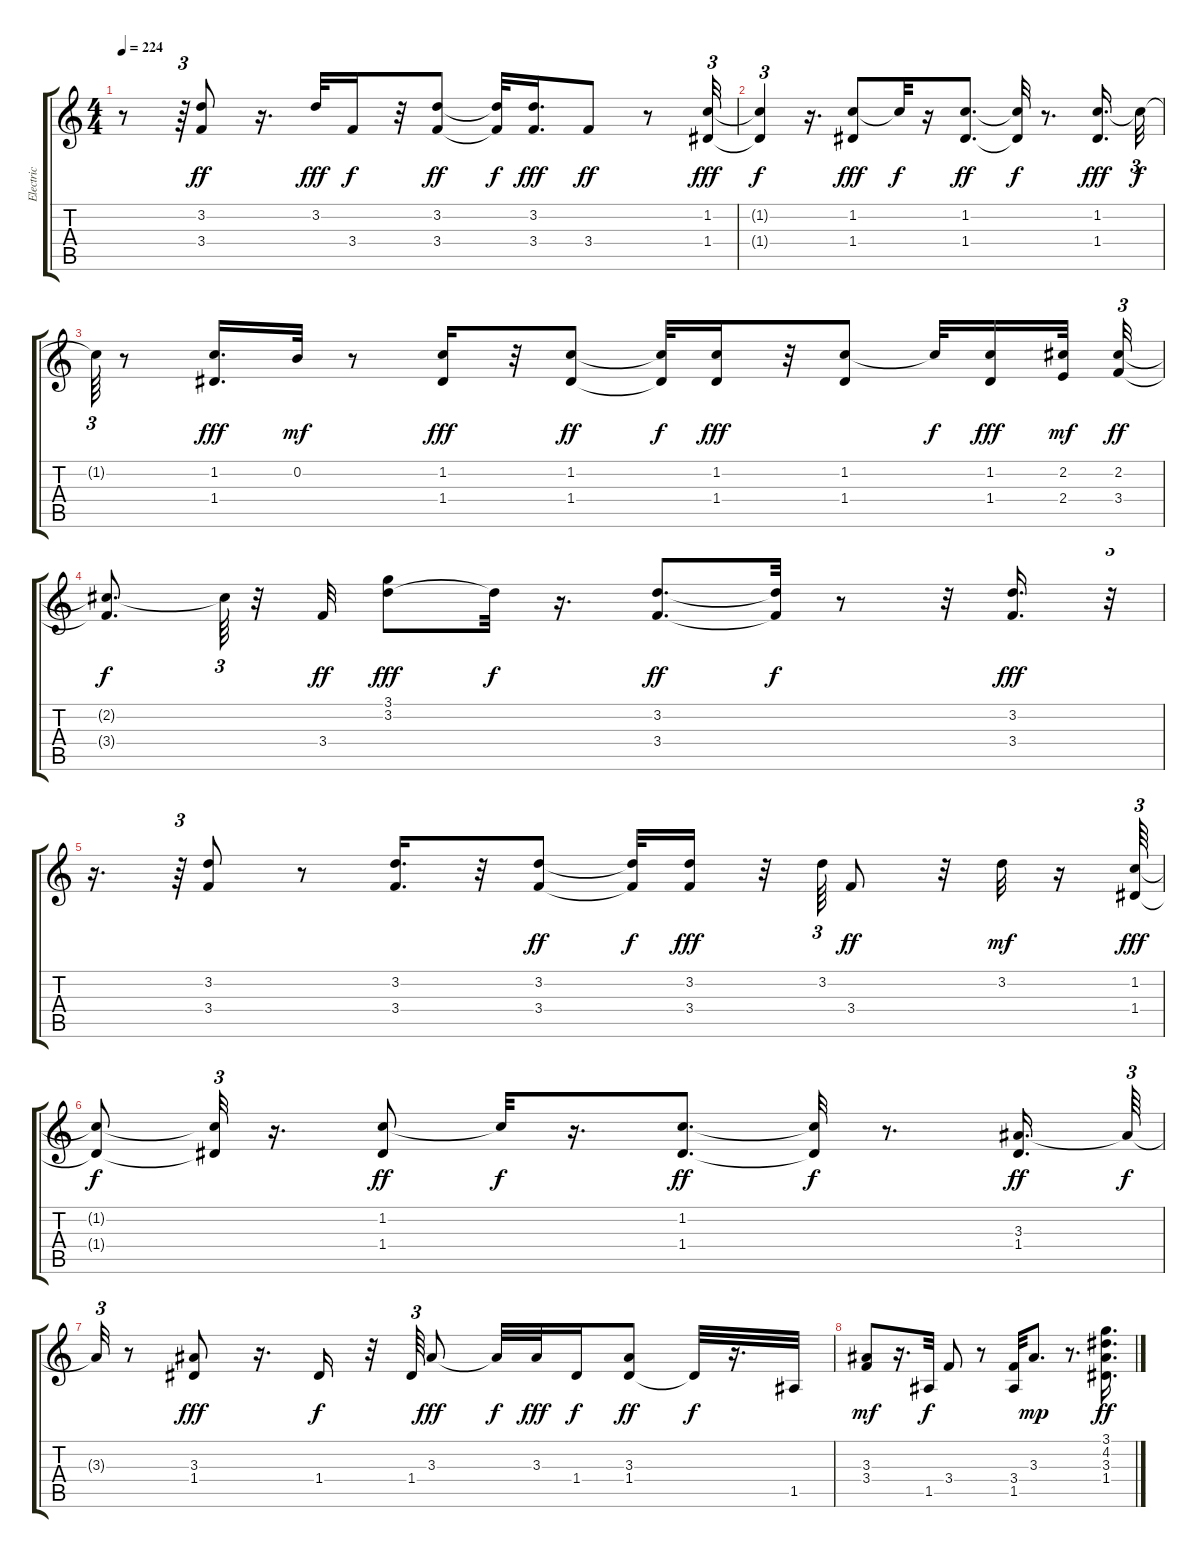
\track ("Electric" "Electric") {instrument electricguitarclean}
\staff {score tabs}
\tuning (E4 B3 G3 D3 A2 E2) {hide}
\ts (4 4)
\tempo 224
\clef g2
\ks c
r.8{dy ff} r.64{tu (3 2)} (3.2 3.4).8 r.16{d} 3.2.32{dy fff} 3.4.16{dy f} r.32 (3.2 3.4).8{dy ff} (3.2{t} 3.4{t}).32{dy f} (3.2 3.4).16{d dy fff} 3.4.8{dy ff} r.8 (1.2 1.4).32{tu (3 2) dy fff} |
(1.2{t} 1.4{t}).4{tu (3 2) dy f} r.16{d} (1.2 1.4).8{dy fff} 1.2{t}.32{dy f} r.16 (1.2 1.4).8{d dy ff} (1.2{t} 1.4{t}).32{dy f} r.8{d} (1.2 1.4).16{d dy fff} 1.2{t}.32{tu (3 2) dy f} |
1.2{t}.64{tu (3 2)} r.8 (1.2 1.4).16{d dy fff} 0.2.32{dy mf} r.8 (1.2 1.4).16{dy fff} r.32 (1.2 1.4).8{dy ff} (1.2{t} 1.4{t}).32{dy f} (1.2 1.4).16{dy fff} r.32 (1.2 1.4).8 1.2{t}.32{dy f} (1.2 1.4).16{dy fff} (2.2 2.4).32{dy mf} (2.2 3.4).32{tu (3 2) dy ff} |
(2.2{t} 3.4{t}).8{d dy f} 2.2{t}.64{tu (3 2)} r.32 3.4.32{dy ff} (3.1 3.2).8{dy fff} 3.2{t}.32{dy f} r.16{d} (3.2 3.4).8{d dy ff} (3.2{t} 3.4{t}).32{dy f} r.8 r.32 (3.2 3.4).16{d dy fff} r.32{tu (3 2)} |
r.16{d} r.64{tu (3 2)} (3.2 3.4).8 r.8 (3.2 3.4).16{d} r.32 (3.2 3.4).8{dy ff} (3.2{t} 3.4{t}).32{dy f} (3.2 3.4).16{dy fff} r.32 3.2.64{tu (3 2)} 3.4.8{dy ff} r.32 3.2.32{dy mf} r.16 (1.2 1.4).64{tu (3 2) dy fff} |
(1.2{t} 1.4{t}).8{dy f} (1.2{t} 1.4{t}).32{tu (3 2)} r.16{d} (1.2 1.4).8{dy ff} 1.2{t}.32{dy f} r.16{d} (1.2 1.4).8{d dy ff} (1.2{t} 1.4{t}).32{dy f} r.8{d} (3.3 1.4).16{d dy ff} 3.3{t}.64{tu (3 2) dy f} |
3.3{t}.32{tu (3 2)} r.8 (3.3 1.4).8{dy fff} r.16{d} 1.4.16{dy f} r.32 1.4.64{tu (3 2)} 3.3.8{dy fff} 3.3{t}.32{dy f} 3.3.32{dy fff} 1.4.16{dy f} (3.3 1.4).8{dy ff} 1.4{t}.32{dy f} r.16{d} 1.5.32 |
(3.3 3.4).8{dy mf} r.16{d} 1.5.32{dy f} 3.4.8 r.8 (3.4 1.5).32 3.3.8{d dy mp} r.8{d} (3.1 4.2 3.3 1.4).16{d dy ff}
